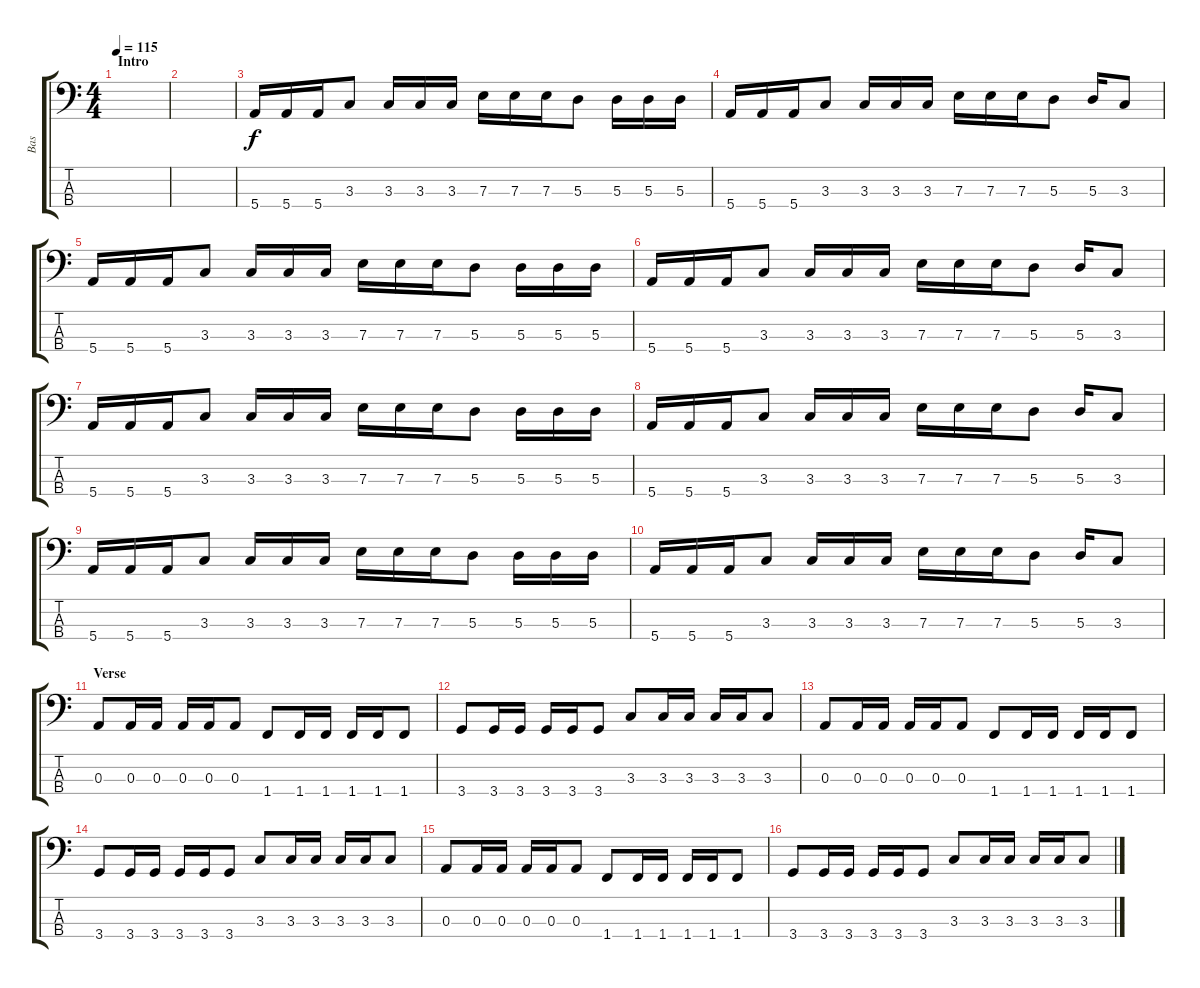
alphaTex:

\track ("Bas" "Bas") {instrument electricbassfinger}
\staff {score tabs}
\tuning (G2 D2 A1 E1) {hide}
\ts (4 4)
\section ("" "Intro")
\tempo 115
\clef f4
\ks c
|
|
5.4.16 5.4.16 5.4.16 3.3.8 3.3.16 3.3.16 3.3.16 7.3.16 7.3.16 7.3.16 5.3.8 5.3.16 5.3.16 5.3.16 |
5.4.16 5.4.16 5.4.16 3.3.8 3.3.16 3.3.16 3.3.16 7.3.16 7.3.16 7.3.16 5.3.8 5.3.16 3.3.8 |
5.4.16 5.4.16 5.4.16 3.3.8 3.3.16 3.3.16 3.3.16 7.3.16 7.3.16 7.3.16 5.3.8 5.3.16 5.3.16 5.3.16 |
5.4.16 5.4.16 5.4.16 3.3.8 3.3.16 3.3.16 3.3.16 7.3.16 7.3.16 7.3.16 5.3.8 5.3.16 3.3.8 |
5.4.16 5.4.16 5.4.16 3.3.8 3.3.16 3.3.16 3.3.16 7.3.16 7.3.16 7.3.16 5.3.8 5.3.16 5.3.16 5.3.16 |
5.4.16 5.4.16 5.4.16 3.3.8 3.3.16 3.3.16 3.3.16 7.3.16 7.3.16 7.3.16 5.3.8 5.3.16 3.3.8 |
5.4.16 5.4.16 5.4.16 3.3.8 3.3.16 3.3.16 3.3.16 7.3.16 7.3.16 7.3.16 5.3.8 5.3.16 5.3.16 5.3.16 |
5.4.16 5.4.16 5.4.16 3.3.8 3.3.16 3.3.16 3.3.16 7.3.16 7.3.16 7.3.16 5.3.8 5.3.16 3.3.8 |
\section ("" "Verse")
0.3.8 0.3.16 0.3.16 0.3.16 0.3.16 0.3.8 1.4.8 1.4.16 1.4.16 1.4.16 1.4.16 1.4.8 |
3.4.8 3.4.16 3.4.16 3.4.16 3.4.16 3.4.8 3.3.8 3.3.16 3.3.16 3.3.16 3.3.16 3.3.8 |
0.3.8 0.3.16 0.3.16 0.3.16 0.3.16 0.3.8 1.4.8 1.4.16 1.4.16 1.4.16 1.4.16 1.4.8 |
3.4.8 3.4.16 3.4.16 3.4.16 3.4.16 3.4.8 3.3.8 3.3.16 3.3.16 3.3.16 3.3.16 3.3.8 |
0.3.8 0.3.16 0.3.16 0.3.16 0.3.16 0.3.8 1.4.8 1.4.16 1.4.16 1.4.16 1.4.16 1.4.8 |
3.4.8 3.4.16 3.4.16 3.4.16 3.4.16 3.4.8 3.3.8 3.3.16 3.3.16 3.3.16 3.3.16 3.3.8
